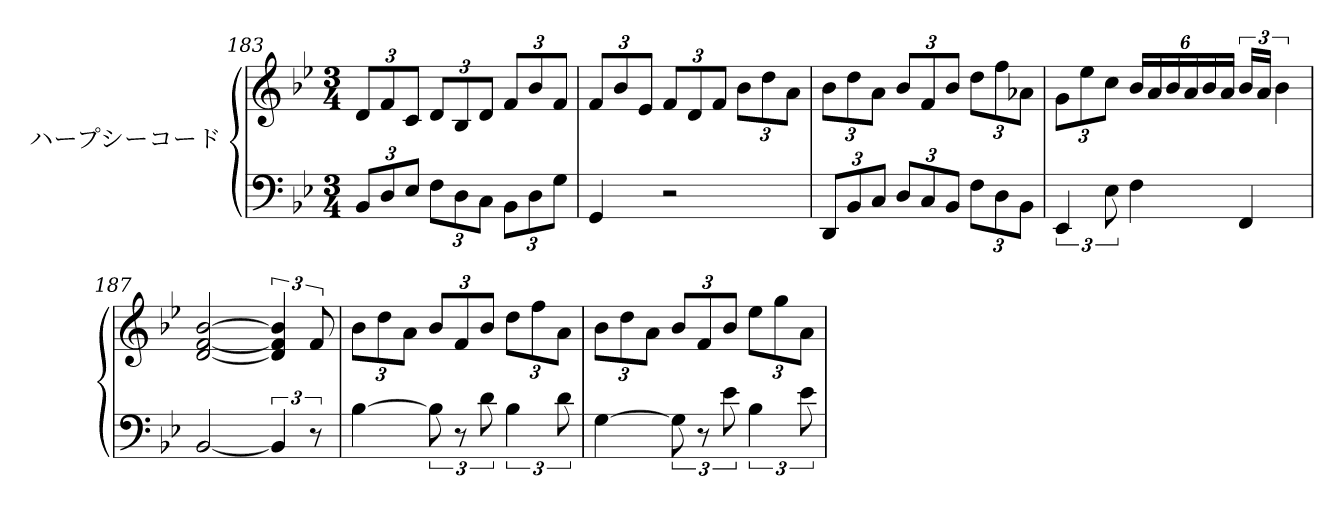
**kern	**kern
*part1	*part1
*staff2	*staff1
*I"ハープシーコード	*
*clefF4	*clefG2
*k[b-e-]	*k[b-e-]
*M3/4	*M3/4
*Xbrackettup	*Xbrackettup
=183	=183
12BB-/L	12d/L
12D/	12f/
12E-/J	12c/J
12F\L	12d/L
12D\	12B-/
12C\J	12d/J
12BB-\L	12f/L
12D\	12b-/
12G\J	12f/J
!!LO:LB:g=z
=184	=184
4GG/	12f/L
.	12b-/
.	12e-/J
2r	12f/L
.	12d/
.	12f/J
.	12b-\L
.	12dd\
.	12a\J
=185	=185
12DD/L	12b-\L
12BB-/	12dd\
12C/J	12a\J
12D/L	12b-/L
12C/	12f/
12BB-/J	12b-/J
12F\L	12dd\L
12D\	12ff\
12BB-\J	12a-X\J
=186	=186
*brackettup	*
6EE-/	12g\L
.	12ee-\
12E-\	12cc\J
4F\	24b-/LL
.	24a/
.	24b-/
.	24a/
.	24b-/
.	24a/JJ
*	*brackettup
4FF/	24b-/LL
.	24a/JJ
.	6b-\
=187	=187
[2BB-/	[2d/ [2f/ [2b-/
6BB-/]	6d/] 6f/] 6b-/]
12r	12f/
=188	=188
*	*Xbrackettup
[4B-\	12b-\L
.	12dd\
.	12a\J
12B-\]	12b-/L
12r	12f/
12d\	12b-/J
6B-\	12dd\L
.	12ff\
12d\	12a\J
!!LO:PB:g=z
=189	=189
[4G\	12b-\L
.	12dd\
.	12a\J
12G\]	12b-/L
12r	12f/
12e-\	12b-/J
6B-\	12ee-\L
.	12gg\
12e-\	12a\J
=	=
*-	*-
